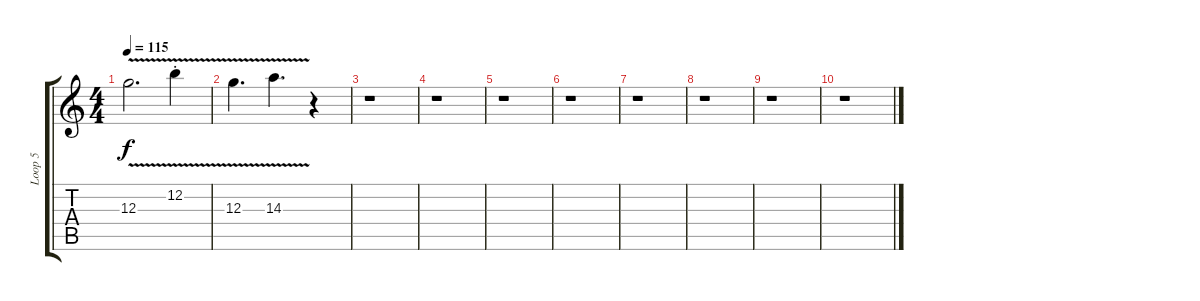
\track ("Loop 5" "Loop 5") {instrument electricguitarmuted}
\staff {score tabs}
\tuning (E4 B3 G3 D3 A2 E2) {hide}
\ts (4 4)
\tempo 115
\clef g2
\ks c
12.3{v}.2{d dy f} 12.2{v st}.4 |
12.3{v}.4{d} 14.3{v}.4{d} r.4 |
r.1 |
r.1 |
r.1 |
r.1 |
r.1 |
r.1 |
r.1 |
r.1
